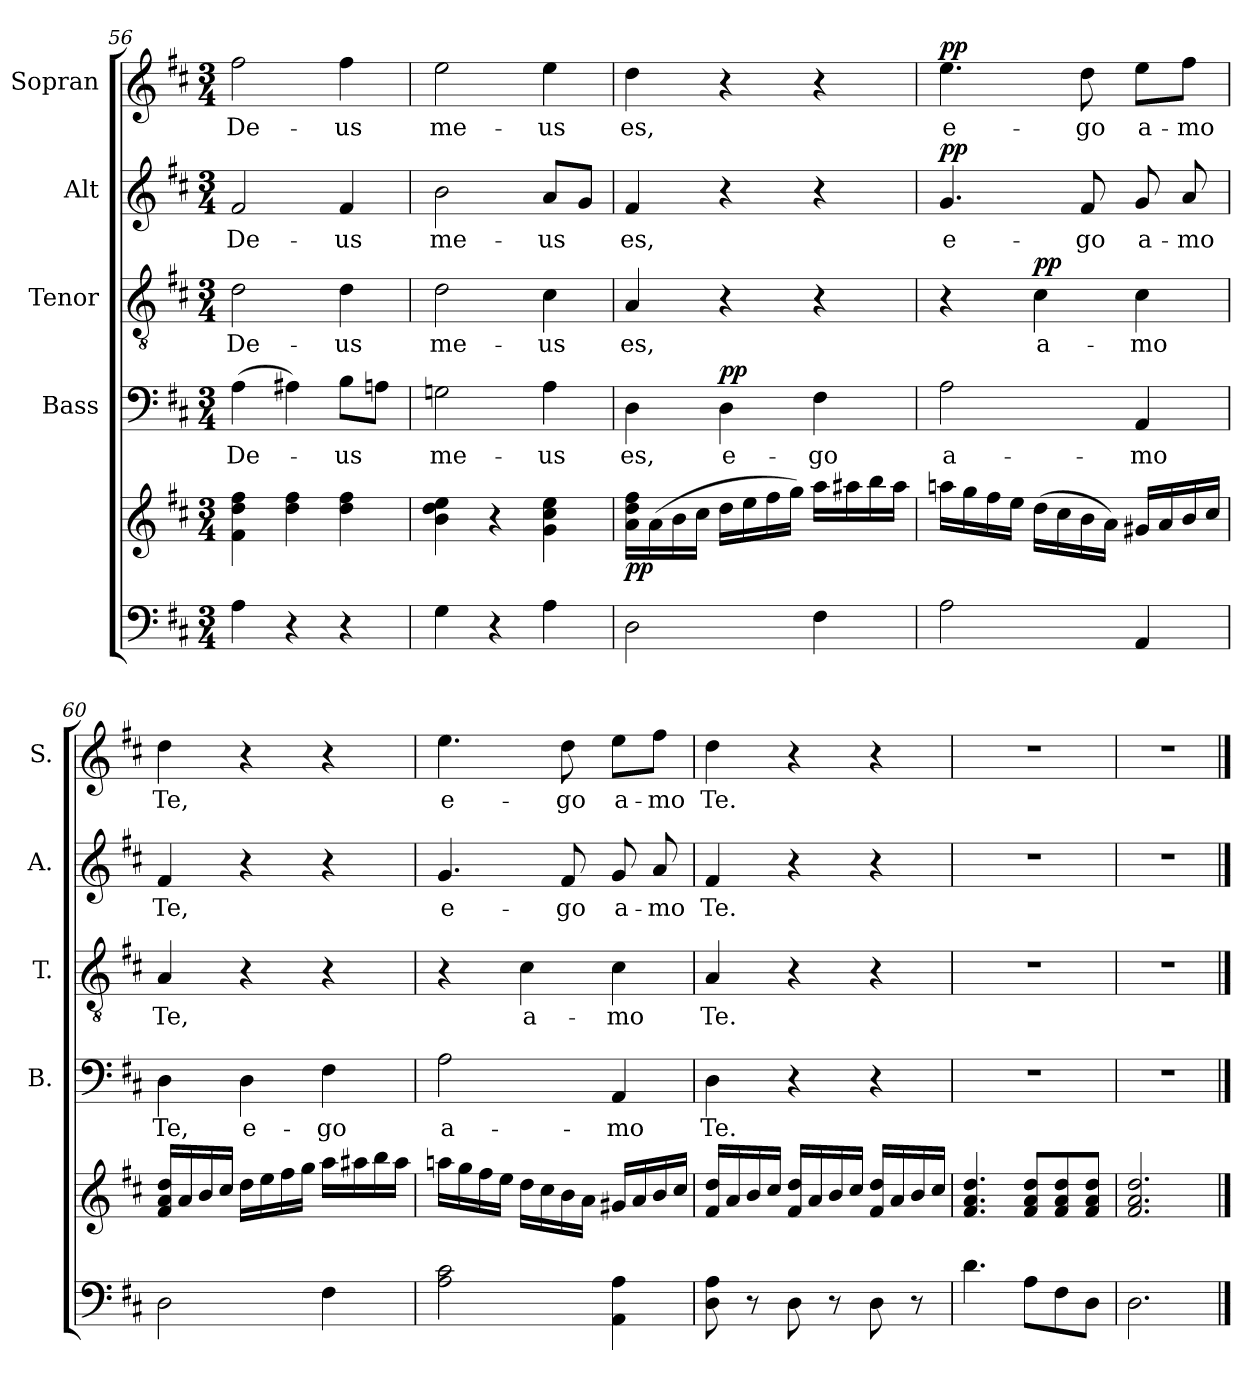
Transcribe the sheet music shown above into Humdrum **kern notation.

**kern	**kern	**dynam	**kern	**text	**dynam	**kern	**text	**dynam	**kern	**text	**dynam	**kern	**text	**dynam
*part5	*part5	*part5	*part4	*part4	*part4	*part3	*part3	*part3	*part2	*part2	*part2	*part1	*part1	*part1
*staff6	*staff5	*staff5/6	*staff4	*staff4	*staff4	*staff3	*staff3	*staff3	*staff2	*staff2	*staff2	*staff1	*staff1	*staff1
*	*	*	*I"Bass	*	*	*I"Tenor	*	*	*I"Alt	*	*	*I"Sopran	*	*
*	*	*	*I'B.	*	*	*I'T.	*	*	*I'A.	*	*	*I'S.	*	*
*clefF4	*clefG2	*	*clefF4	*	*	*clefGv2	*	*	*clefG2	*	*	*clefG2	*	*
*k[f#c#]	*k[f#c#]	*	*k[f#c#]	*	*	*k[f#c#]	*	*	*k[f#c#]	*	*	*k[f#c#]	*	*
*D:	*D:	*	*D:	*	*	*D:	*	*	*D:	*	*	*D:	*	*
*M3/4	*M3/4	*	*M3/4	*	*	*M3/4	*	*	*M3/4	*	*	*M3/4	*	*
=56	=56	=56	=56	=56	=56	=56	=56	=56	=56	=56	=56	=56	=56	=56
!	!	!	!	!LO:LY:b	!	!	!LO:LY:b	!	!	!LO:LY:b	!	!	!LO:LY:b	!
4A\	4f#\ 4dd\ 4ff#\	.	(>4A\	De-	.	2d\	De-	.	2f#/	De-	.	2ff#\	De-	.
4r	4dd\ 4ff#\	.	4A#X\)	.	.	.	.	.	.	.	.	.	.	.
!	!	!	!	!LO:LY:b	!	!	!LO:LY:b	!	!	!LO:LY:b	!	!	!LO:LY:b	!
4r	4dd\ 4ff#\	.	8B\L	-us	.	4d\	-us	.	4f#/	-us	.	4ff#\	-us	.
.	.	.	8An\J	.	.	.	.	.	.	.	.	.	.	.
=57	=57	=57	=57	=57	=57	=57	=57	=57	=57	=57	=57	=57	=57	=57
!	!	!	!	!LO:LY:b	!	!	!LO:LY:b	!	!	!LO:LY:b	!	!	!LO:LY:b	!
4G\	4b\ 4dd\ 4ee\	.	2Gn\	me-	.	2d\	me-	.	2b\	me-	.	2ee\	me-	.
4r	4r	.	.	.	.	.	.	.	.	.	.	.	.	.
!	!	!	!	!LO:LY:b	!	!	!LO:LY:b	!	!	!LO:LY:b	!	!	!LO:LY:b	!
4A\	4g\ 4cc#\ 4ee\	.	4A\	-us	.	4c#\	-us	.	8a/L	-us	.	4ee\	-us	.
.	.	.	.	.	.	.	.	.	8g/J	.	.	.	.	.
!!LO:LB:g=z
=58	=58	=58	=58	=58	=58	=58	=58	=58	=58	=58	=58	=58	=58	=58
!	!	!LO:DY:b	!	!LO:LY:b	!	!	!LO:LY:b	!	!	!LO:LY:b	!	!	!LO:LY:b	!
2D\	16a\ 16dd\ 16ff#\LL	pp	4D\	es,	.	4A/	es,	.	4f#/	es,	.	4dd\	es,	.
.	(>16a\	.	.	.	.	.	.	.	.	.	.	.	.	.
.	16b\	.	.	.	.	.	.	.	.	.	.	.	.	.
.	16cc#\JJ	.	.	.	.	.	.	.	.	.	.	.	.	.
!	!	!	!	!LO:LY:b	!LO:DY:a	!	!	!	!	!	!	!	!	!
.	16dd\LL	.	4D\	e-	pp	4r	.	.	4r	.	.	4r	.	.
.	16ee\	.	.	.	.	.	.	.	.	.	.	.	.	.
.	16ff#\	.	.	.	.	.	.	.	.	.	.	.	.	.
.	16gg\JJ)	.	.	.	.	.	.	.	.	.	.	.	.	.
!	!	!	!	!LO:LY:b	!	!	!	!	!	!	!	!	!	!
4F#\	16aa\LL	.	4F#\	-go	.	4r	.	.	4r	.	.	4r	.	.
.	16aa#X\	.	.	.	.	.	.	.	.	.	.	.	.	.
.	16bb\	.	.	.	.	.	.	.	.	.	.	.	.	.
.	16aa#\JJ	.	.	.	.	.	.	.	.	.	.	.	.	.
=59	=59	=59	=59	=59	=59	=59	=59	=59	=59	=59	=59	=59	=59	=59
!	!	!	!	!LO:LY:b	!	!	!	!	!	!LO:LY:b	!LO:DY:a	!	!LO:LY:b	!LO:DY:a
2A\	16aan\LL	.	2A\	a-	.	4r	.	.	4.g/	e-	pp	4.ee\	e-	pp
.	16gg\	.	.	.	.	.	.	.	.	.	.	.	.	.
.	16ff#\	.	.	.	.	.	.	.	.	.	.	.	.	.
.	16ee\JJ	.	.	.	.	.	.	.	.	.	.	.	.	.
!	!	!	!	!	!	!	!LO:LY:b	!LO:DY:a	!	!	!	!	!	!
.	(>16dd\LL	.	.	.	.	4c#\	a-	pp	.	.	.	.	.	.
.	16cc#\	.	.	.	.	.	.	.	.	.	.	.	.	.
!	!	!	!	!	!	!	!	!	!	!LO:LY:b	!	!	!LO:LY:b	!
.	16b\	.	.	.	.	.	.	.	8f#/	-go	.	8dd\	-go	.
.	16a\JJ)	.	.	.	.	.	.	.	.	.	.	.	.	.
!	!	!	!	!LO:LY:b	!	!	!LO:LY:b	!	!	!LO:LY:b	!	!	!LO:LY:b	!
4AA/	16g#X/LL	.	4AA/	-mo	.	4c#\	-mo	.	8g/	a-	.	8ee\L	a-	.
.	16a/	.	.	.	.	.	.	.	.	.	.	.	.	.
!	!	!	!	!	!	!	!	!	!	!LO:LY:b	!	!	!LO:LY:b	!
.	16b/	.	.	.	.	.	.	.	8a/	-mo	.	8ff#\J	-mo	.
.	16cc#/JJ	.	.	.	.	.	.	.	.	.	.	.	.	.
=60	=60	=60	=60	=60	=60	=60	=60	=60	=60	=60	=60	=60	=60	=60
!	!	!	!	!LO:LY:b	!	!	!LO:LY:b	!	!	!LO:LY:b	!	!	!LO:LY:b	!
2D\	16f#/ 16a/ 16dd/LL	.	4D\	Te,	.	4A/	Te,	.	4f#/	Te,	.	4dd\	Te,	.
.	16a/	.	.	.	.	.	.	.	.	.	.	.	.	.
.	16b/	.	.	.	.	.	.	.	.	.	.	.	.	.
.	16cc#/JJ	.	.	.	.	.	.	.	.	.	.	.	.	.
!	!	!	!	!LO:LY:b	!	!	!	!	!	!	!	!	!	!
.	16dd\LL	.	4D\	e-	.	4r	.	.	4r	.	.	4r	.	.
.	16ee\	.	.	.	.	.	.	.	.	.	.	.	.	.
.	16ff#\	.	.	.	.	.	.	.	.	.	.	.	.	.
.	16gg\JJ	.	.	.	.	.	.	.	.	.	.	.	.	.
!	!	!	!	!LO:LY:b	!	!	!	!	!	!	!	!	!	!
4F#\	16aa\LL	.	4F#\	-go	.	4r	.	.	4r	.	.	4r	.	.
.	16aa#X\	.	.	.	.	.	.	.	.	.	.	.	.	.
.	16bb\	.	.	.	.	.	.	.	.	.	.	.	.	.
.	16aa#\JJ	.	.	.	.	.	.	.	.	.	.	.	.	.
=61	=61	=61	=61	=61	=61	=61	=61	=61	=61	=61	=61	=61	=61	=61
!	!	!	!	!LO:LY:b	!	!	!	!	!	!LO:LY:b	!	!	!LO:LY:b	!
2A\ 2c#\	16aan\LL	.	2A\	a-	.	4r	.	.	4.g/	e-	.	4.ee\	e-	.
.	16gg\	.	.	.	.	.	.	.	.	.	.	.	.	.
.	16ff#\	.	.	.	.	.	.	.	.	.	.	.	.	.
.	16ee\JJ	.	.	.	.	.	.	.	.	.	.	.	.	.
!	!	!	!	!	!	!	!LO:LY:b	!	!	!	!	!	!	!
.	16dd\LL	.	.	.	.	4c#\	a-	.	.	.	.	.	.	.
.	16cc#\	.	.	.	.	.	.	.	.	.	.	.	.	.
!	!	!	!	!	!	!	!	!	!	!LO:LY:b	!	!	!LO:LY:b	!
.	16b\	.	.	.	.	.	.	.	8f#/	-go	.	8dd\	-go	.
.	16a\JJ	.	.	.	.	.	.	.	.	.	.	.	.	.
!	!	!	!	!LO:LY:b	!	!	!LO:LY:b	!	!	!LO:LY:b	!	!	!LO:LY:b	!
4AA\ 4A\	16g#X/LL	.	4AA/	-mo	.	4c#\	-mo	.	8g/	a-	.	8ee\L	a-	.
.	16a/	.	.	.	.	.	.	.	.	.	.	.	.	.
!	!	!	!	!	!	!	!	!	!	!LO:LY:b	!	!	!LO:LY:b	!
.	16b/	.	.	.	.	.	.	.	8a/	-mo	.	8ff#\J	-mo	.
.	16cc#/JJ	.	.	.	.	.	.	.	.	.	.	.	.	.
=62	=62	=62	=62	=62	=62	=62	=62	=62	=62	=62	=62	=62	=62	=62
!	!	!	!	!LO:LY:b	!	!	!LO:LY:b	!	!	!LO:LY:b	!	!	!LO:LY:b	!
8D\ 8A\	16f#/ 16dd/LL	.	4D\	Te.	.	4A/	Te.	.	4f#/	Te.	.	4dd\	Te.	.
.	16a/	.	.	.	.	.	.	.	.	.	.	.	.	.
8r	16b/	.	.	.	.	.	.	.	.	.	.	.	.	.
.	16cc#/JJ	.	.	.	.	.	.	.	.	.	.	.	.	.
8D\	16f#/ 16dd/LL	.	4r	.	.	4r	.	.	4r	.	.	4r	.	.
.	16a/	.	.	.	.	.	.	.	.	.	.	.	.	.
8r	16b/	.	.	.	.	.	.	.	.	.	.	.	.	.
.	16cc#/JJ	.	.	.	.	.	.	.	.	.	.	.	.	.
8D\	16f#/ 16dd/LL	.	4r	.	.	4r	.	.	4r	.	.	4r	.	.
.	16a/	.	.	.	.	.	.	.	.	.	.	.	.	.
8r	16b/	.	.	.	.	.	.	.	.	.	.	.	.	.
.	16cc#/JJ	.	.	.	.	.	.	.	.	.	.	.	.	.
=63	=63	=63	=63	=63	=63	=63	=63	=63	=63	=63	=63	=63	=63	=63
4.d\	4.f#/ 4.a/ 4.dd/	.	2.r	.	.	2.r	.	.	2.r	.	.	2.r	.	.
8A\L	8f#/ 8a/ 8dd/L	.	.	.	.	.	.	.	.	.	.	.	.	.
8F#\	8f#/ 8a/ 8dd/	.	.	.	.	.	.	.	.	.	.	.	.	.
8D\J	8f#/ 8a/ 8dd/J	.	.	.	.	.	.	.	.	.	.	.	.	.
=64	=64	=64	=64	=64	=64	=64	=64	=64	=64	=64	=64	=64	=64	=64
2.D\	2.f#/ 2.a/ 2.dd/	.	2.r	.	.	2.r	.	.	2.r	.	.	2.r	.	.
==	==	==	==	==	==	==	==	==	==	==	==	==	==	==
*-	*-	*-	*-	*-	*-	*-	*-	*-	*-	*-	*-	*-	*-	*-
